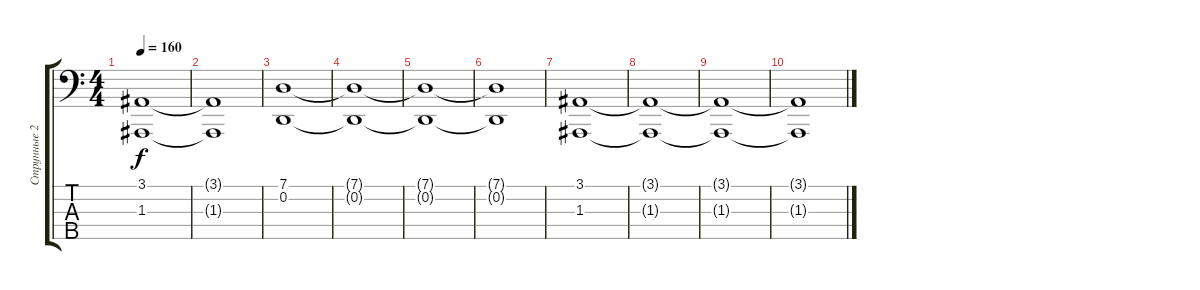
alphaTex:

\track ("Струнные 2" "Струнные 2") {instrument stringensemble2}
\staff {score tabs}
\tuning (G2 D2 A1 E1 B0) {hide}
\ts (4 4)
\tempo 160
\clef f4
\ks c
(3.1{t} 1.3{t}).1{dy f} |
(3.1{t} 1.3{t}).1 |
(7.1 0.2).1 |
(7.1{t} 0.2{t}).1 |
(7.1{t} 0.2{t}).1 |
(7.1{t} 0.2{t}).1 |
(3.1 1.3).1 |
(3.1{t} 1.3{t}).1 |
(3.1{t} 1.3{t}).1 |
(3.1{t} 1.3{t}).1
